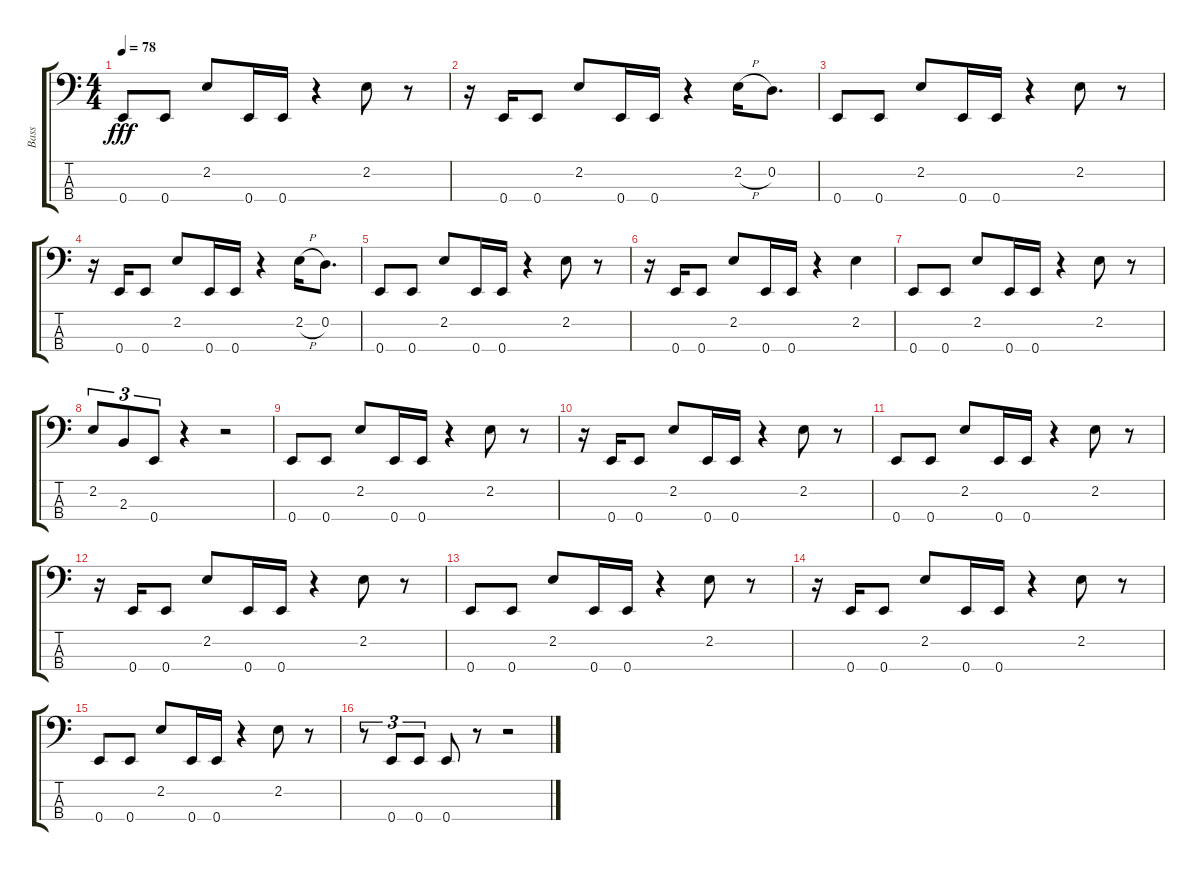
\track ("Bass" "Bass") {instrument electricbassfinger}
\staff {score tabs}
\tuning (G2 D2 A1 E1) {hide}
\ts (4 4)
\tempo 78
\clef f4
\ks c
0.4.8{dy fff} 0.4.8 2.2.8 0.4.16 0.4.16 r.4 2.2.8 r.8 |
r.16 0.4.16 0.4.8 2.2.8 0.4.16 0.4.16 r.4 2.2{h}.16 0.2.8{d} |
0.4.8 0.4.8 2.2.8 0.4.16 0.4.16 r.4 2.2.8 r.8 |
r.16 0.4.16 0.4.8 2.2.8 0.4.16 0.4.16 r.4 2.2{h}.16 0.2.8{d} |
0.4.8 0.4.8 2.2.8 0.4.16 0.4.16 r.4 2.2.8 r.8 |
r.16 0.4.16 0.4.8 2.2.8 0.4.16 0.4.16 r.4 2.2.4 |
0.4.8 0.4.8 2.2.8 0.4.16 0.4.16 r.4 2.2.8 r.8 |
2.2.8{tu (3 2)} 2.3.8{tu (3 2)} 0.4.8{tu (3 2)} r.4 r.2 |
0.4.8 0.4.8 2.2.8 0.4.16 0.4.16 r.4 2.2.8 r.8 |
r.16 0.4.16 0.4.8 2.2.8 0.4.16 0.4.16 r.4 2.2.8 r.8 |
0.4.8 0.4.8 2.2.8 0.4.16 0.4.16 r.4 2.2.8 r.8 |
r.16 0.4.16 0.4.8 2.2.8 0.4.16 0.4.16 r.4 2.2.8 r.8 |
0.4.8 0.4.8 2.2.8 0.4.16 0.4.16 r.4 2.2.8 r.8 |
r.16 0.4.16 0.4.8 2.2.8 0.4.16 0.4.16 r.4 2.2.8 r.8 |
0.4.8 0.4.8 2.2.8 0.4.16 0.4.16 r.4 2.2.8 r.8 |
r.8{tu (3 2)} 0.4.8{tu (3 2)} 0.4.8{tu (3 2)} 0.4.8 r.8 r.2
